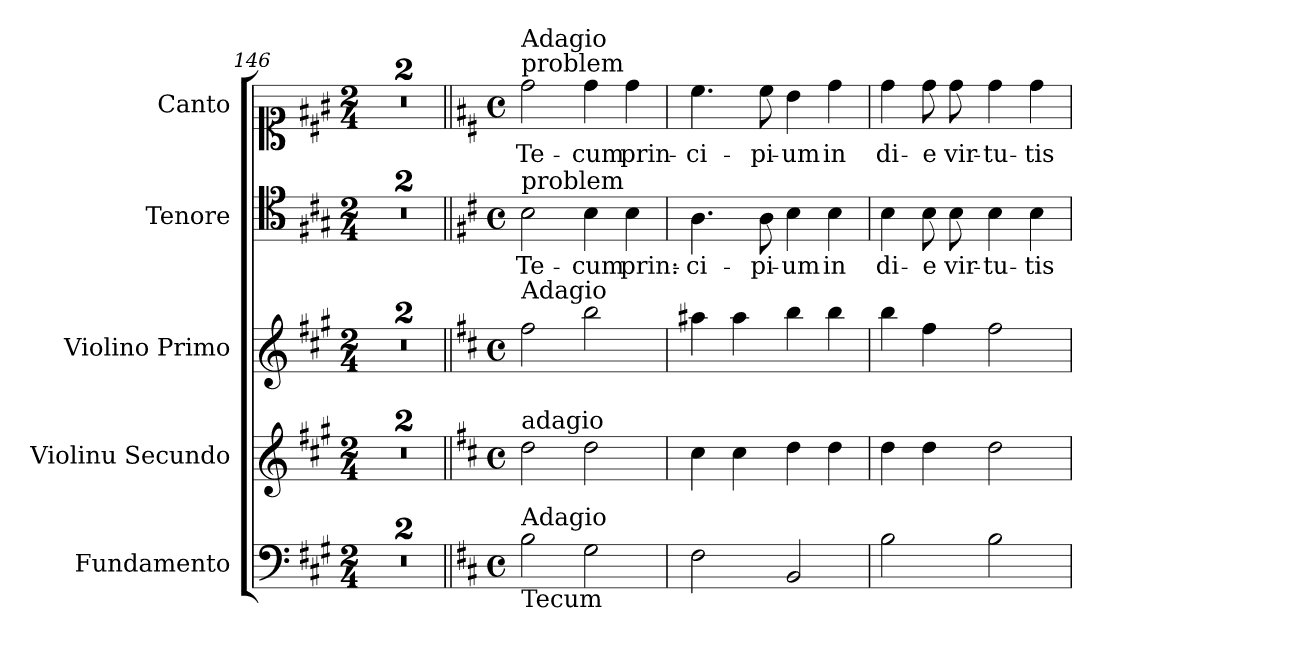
**kern	**kern	**kern	**kern	**text	**kern	**text
*part5	*part4	*part3	*part2	*part2	*part1	*part1
*staff5	*staff4	*staff3	*staff2	*staff2	*staff1	*staff1
*I"Fundamento	*I"Violinu Secundo	*I"Violino Primo	*I"Tenore	*	*I"Canto	*
*	*I'vl 2	*I'vl 1	*I'T	*	*	*
*clefF4	*clefG2	*clefG2	*clefC4	*	*clefC1	*
*k[f#c#g#]	*k[f#c#g#]	*k[f#c#g#]	*k[f#c#g#]	*	*k[f#c#g#]	*
*A:	*A:	*A:	*A:	*	*A:	*
*M2/4	*M2/4	*M2/4	*M2/4	*	*M2/4	*
=146	=146	=146	=146	=146	=146	=146
!	!	!	!	!	!LO:N:vis=0	!
2ryy	2ryy	2ryy	2ryy	.	2r	.
=147	=147	=147	=147	=147	=147	=147
2ryy	2ryy	2ryy	2ryy	.	2ryy	.
=148||	=148||	=148||	=148||	=148||;	=148||;	=148||;
*k[f#c#]	*k[f#c#]	*k[f#c#]	*k[f#c#]	*	*k[f#c#]	*
*D:	*D:	*D:	*D:	*	*D:	*
*M4/4	*M4/4	*M4/4	*M4/4	*	*M4/4	*
*met(c)	*met(c)	*met(c)	*met(c)	*	*met(c)	*
!	!	!	!	!	!LO:TX:a:t=problem	!
!	!	!	!	!	!LO:TX:a:t=Adagio	!
!	!	!	!LO:TX:a:t=problem	!	!	!
!	!	!LO:TX:a:t=Adagio	!	!	!	!
!	!LO:TX:a:t=adagio	!	!	!	!	!
!LO:TX:b:t=Tecum	!	!	!	!	!	!
!LO:TX:a:t=Adagio	!	!	!	!	!	!
2B\	2dd\	2ff#\	2B\	Te-	2dd\	Te-
2G\	2dd\	2bb\	4B\	-cum	4dd\	-cum
.	.	.	4B\	prin:-	4dd\	prin-
=149	=149	=149	=149	=149	=149	=149
2F#\	4cc#\	4aa#X\	4.A\	-ci-	4.cc#\	-ci-
.	4cc#\	4aa#\	.	.	.	.
.	.	.	8A\	-pi-	8cc#\	-pi-
2BB/	4dd\	4bb\	4B\	-um	4b\	-um
.	4dd\	4bb\	4B\	in	4dd\	in
=150	=150	=150	=150	=150	=150	=150
2B\	4dd\	4bb\	4B\	di-	4dd\	di-
.	4dd\	4ff#\	8B\	-e	8dd\	-e
.	.	.	8B\	vir-	8dd\	vir-
2B\	2dd\	2ff#\	4B\	-tu-	4dd\	-tu-
.	.	.	4B\	-tis	4dd\	-tis
=	=	=	=	=	=	=
*-	*-	*-	*-	*-	*-	*-
